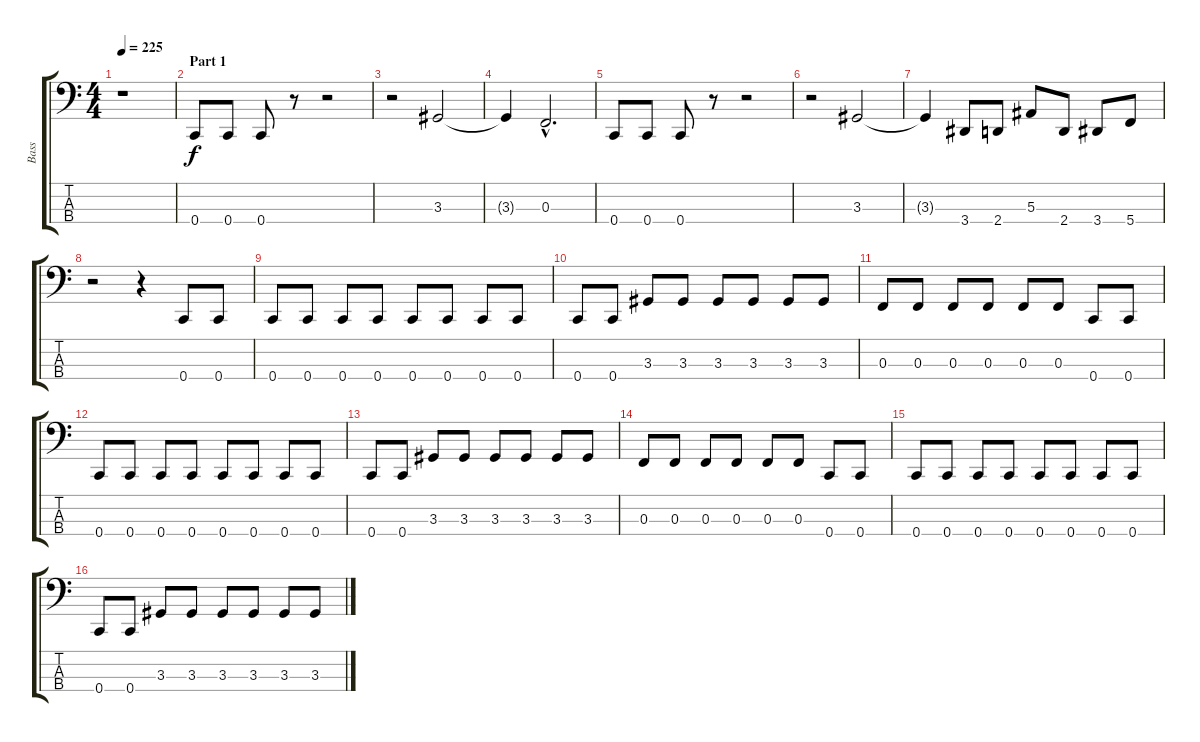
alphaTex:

\track ("Bass" "Bass") {instrument electricbassfinger}
\staff {score tabs}
\tuning (Eb2 Bb1 F1 C1) {hide}
\ts (4 4)
\tempo 225
\clef f4
\ks c
r.1{dy f instrument electricbassfinger} |
\section ("" "Part 1")
0.4.8 0.4.8 0.4.8 r.8 r.2 |
r.2 3.3.2 |
3.3{t}.4 0.3{hac}.2{d} |
0.4.8 0.4.8 0.4.8 r.8 r.2 |
r.2 3.3.2 |
3.3{t}.4 3.4.8 2.4.8 5.3.8 2.4.8 3.4.8 5.4.8 |
r.2 r.4 0.4.8 0.4.8 |
0.4.8 0.4.8 0.4.8 0.4.8 0.4.8 0.4.8 0.4.8 0.4.8 |
0.4.8 0.4.8 3.3.8 3.3.8 3.3.8 3.3.8 3.3.8 3.3.8 |
0.3.8 0.3.8 0.3.8 0.3.8 0.3.8 0.3.8 0.4.8 0.4.8 |
0.4.8 0.4.8 0.4.8 0.4.8 0.4.8 0.4.8 0.4.8 0.4.8 |
0.4.8 0.4.8 3.3.8 3.3.8 3.3.8 3.3.8 3.3.8 3.3.8 |
0.3.8 0.3.8 0.3.8 0.3.8 0.3.8 0.3.8 0.4.8 0.4.8 |
0.4.8 0.4.8 0.4.8 0.4.8 0.4.8 0.4.8 0.4.8 0.4.8 |
0.4.8 0.4.8 3.3.8 3.3.8 3.3.8 3.3.8 3.3.8 3.3.8
